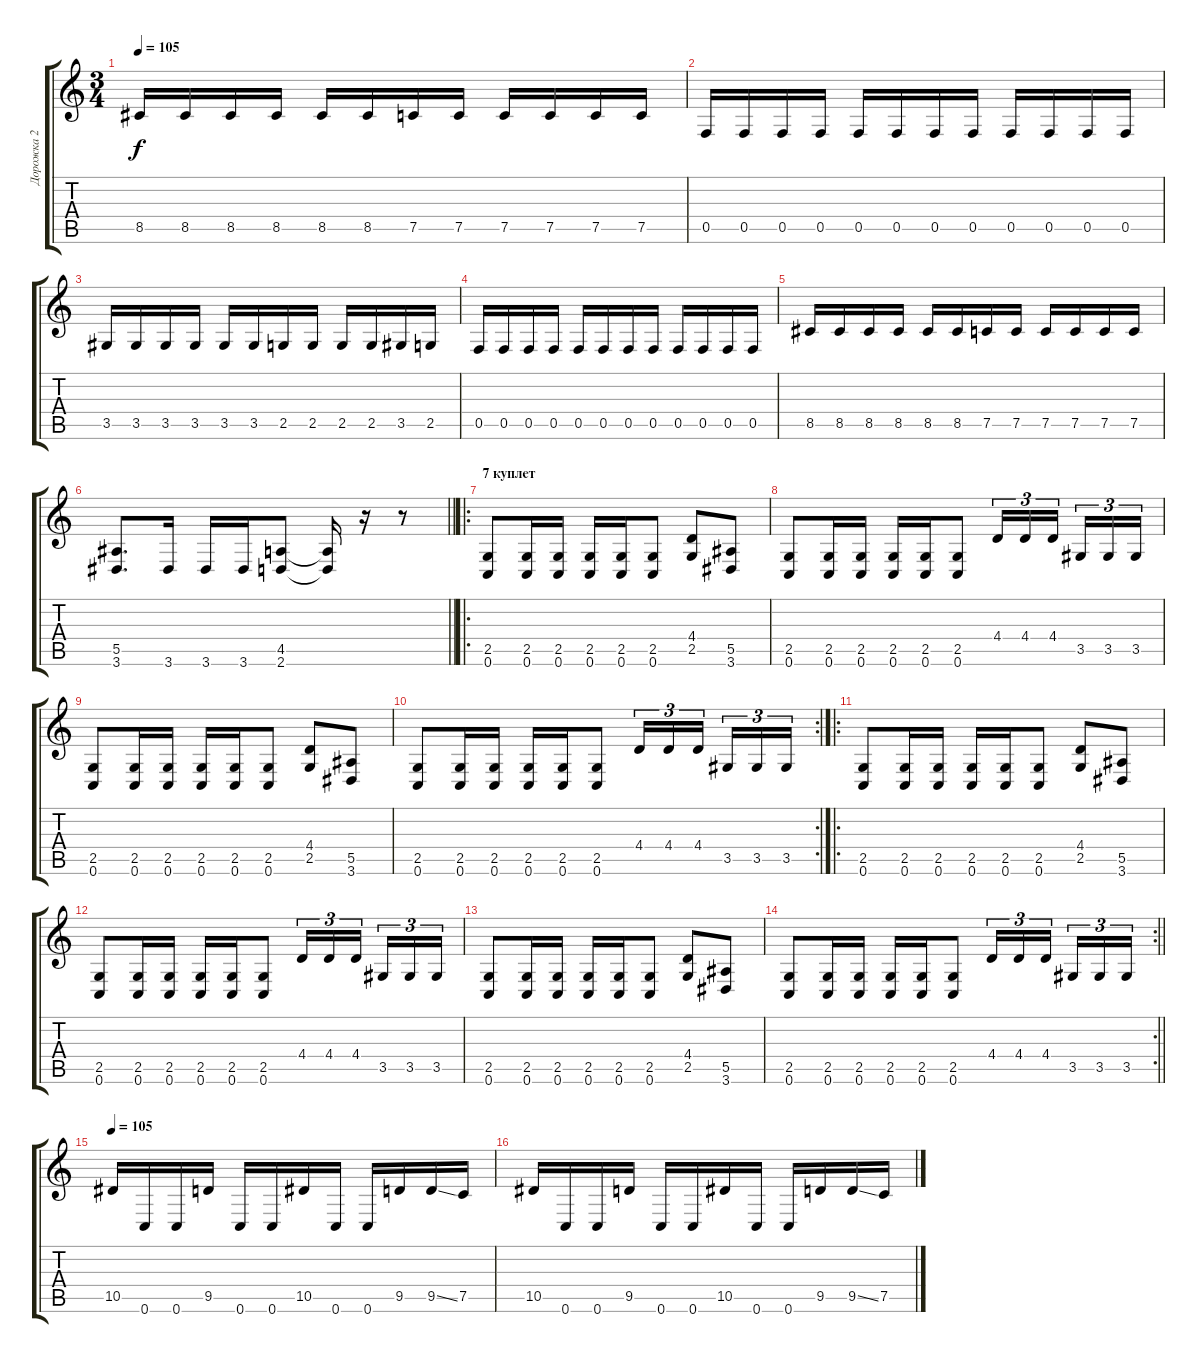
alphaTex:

\track ("Дорожка 2" "Дорожка 2") {instrument distortionguitar}
\staff {score tabs}
\tuning (C4 G3 Eb3 Bb2 F2 C2) {hide}
\ts (3 4)
\tempo 105
\clef g2
\ks c
8.5.16{dy f} 8.5.16 8.5.16 8.5.16 8.5.16 8.5.16 7.5.16 7.5.16 7.5.16 7.5.16 7.5.16 7.5.16 |
0.5.16 0.5.16 0.5.16 0.5.16 0.5.16 0.5.16 0.5.16 0.5.16 0.5.16 0.5.16 0.5.16 0.5.16 |
3.5.16 3.5.16 3.5.16 3.5.16 3.5.16 3.5.16 2.5.16 2.5.16 2.5.16 2.5.16 3.5.16 2.5.16 |
0.5.16 0.5.16 0.5.16 0.5.16 0.5.16 0.5.16 0.5.16 0.5.16 0.5.16 0.5.16 0.5.16 0.5.16 |
8.5.16 8.5.16 8.5.16 8.5.16 8.5.16 8.5.16 7.5.16 7.5.16 7.5.16 7.5.16 7.5.16 7.5.16 |
\barLineRight lightlight
(5.5 3.6).8{d} 3.6.16 3.6.16 3.6.16 (4.5 2.6).8 (4.5{t} 2.6{t}).16 r.16 r.8 |
\ro
\section ("" "7 куплет")
(2.5 0.6).8 (2.5 0.6).16 (2.5 0.6).16 (2.5 0.6).16 (2.5 0.6).16 (2.5 0.6).8 (4.4 2.5).8 (5.5 3.6).8 |
(2.5 0.6).8 (2.5 0.6).16 (2.5 0.6).16 (2.5 0.6).16 (2.5 0.6).16 (2.5 0.6).8 4.4.16{tu (3 2)} 4.4.16{tu (3 2)} 4.4.16{tu (3 2) beam splitsecondary} 3.5.16{tu (3 2)} 3.5.16{tu (3 2)} 3.5.16{tu (3 2)} |
(2.5 0.6).8 (2.5 0.6).16 (2.5 0.6).16 (2.5 0.6).16 (2.5 0.6).16 (2.5 0.6).8 (4.4 2.5).8 (5.5 3.6).8 |
\rc 2
(2.5 0.6).8 (2.5 0.6).16 (2.5 0.6).16 (2.5 0.6).16 (2.5 0.6).16 (2.5 0.6).8 4.4.16{tu (3 2)} 4.4.16{tu (3 2)} 4.4.16{tu (3 2) beam splitsecondary} 3.5.16{tu (3 2)} 3.5.16{tu (3 2)} 3.5.16{tu (3 2)} |
\ro
(2.5 0.6).8 (2.5 0.6).16 (2.5 0.6).16 (2.5 0.6).16 (2.5 0.6).16 (2.5 0.6).8 (4.4 2.5).8 (5.5 3.6).8 |
(2.5 0.6).8 (2.5 0.6).16 (2.5 0.6).16 (2.5 0.6).16 (2.5 0.6).16 (2.5 0.6).8 4.4.16{tu (3 2)} 4.4.16{tu (3 2)} 4.4.16{tu (3 2) beam splitsecondary} 3.5.16{tu (3 2)} 3.5.16{tu (3 2)} 3.5.16{tu (3 2)} |
(2.5 0.6).8 (2.5 0.6).16 (2.5 0.6).16 (2.5 0.6).16 (2.5 0.6).16 (2.5 0.6).8 (4.4 2.5).8 (5.5 3.6).8 |
\rc 2
\barLineRight lightlight
(2.5 0.6).8 (2.5 0.6).16 (2.5 0.6).16 (2.5 0.6).16 (2.5 0.6).16 (2.5 0.6).8 4.4.16{tu (3 2)} 4.4.16{tu (3 2)} 4.4.16{tu (3 2) beam splitsecondary} 3.5.16{tu (3 2)} 3.5.16{tu (3 2)} 3.5.16{tu (3 2)} |
\tempo 105
10.5.16 0.6.16 0.6.16 9.5.16 0.6.16 0.6.16 10.5.16 0.6.16 0.6.16 9.5.16 9.5{ss}.16 7.5.16 |
10.5.16 0.6.16 0.6.16 9.5.16 0.6.16 0.6.16 10.5.16 0.6.16 0.6.16 9.5.16 9.5{ss}.16 7.5.16
